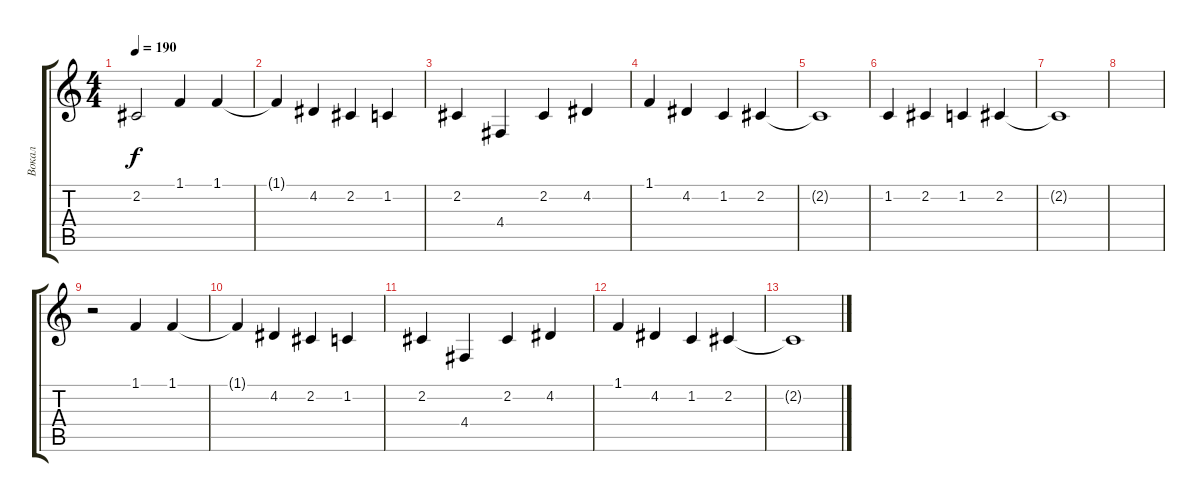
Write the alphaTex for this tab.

\track ("Вокал" "Вокал") {instrument lead2sawtooth}
\staff {score tabs}
\tuning (E4 B3 G3 D3 A2 E2) {hide}
\ts (4 4)
\tempo 190
\clef g2
\ks c
2.2{t}.2{dy f} 1.1.4 1.1.4 |
1.1{t}.4 4.2.4 2.2.4 1.2.4 |
2.2.4 4.4.4 2.2.4 4.2.4 |
1.1.4 4.2.4 1.2.4 2.2.4 |
2.2{t}.1 |
1.2.4 2.2.4 1.2.4 2.2.4 |
2.2{t}.1 |
|
r.2 1.1.4 1.1.4 |
1.1{t}.4 4.2.4 2.2.4 1.2.4 |
2.2.4 4.4.4 2.2.4 4.2.4 |
1.1.4 4.2.4 1.2.4 2.2.4 |
2.2{t}.1
